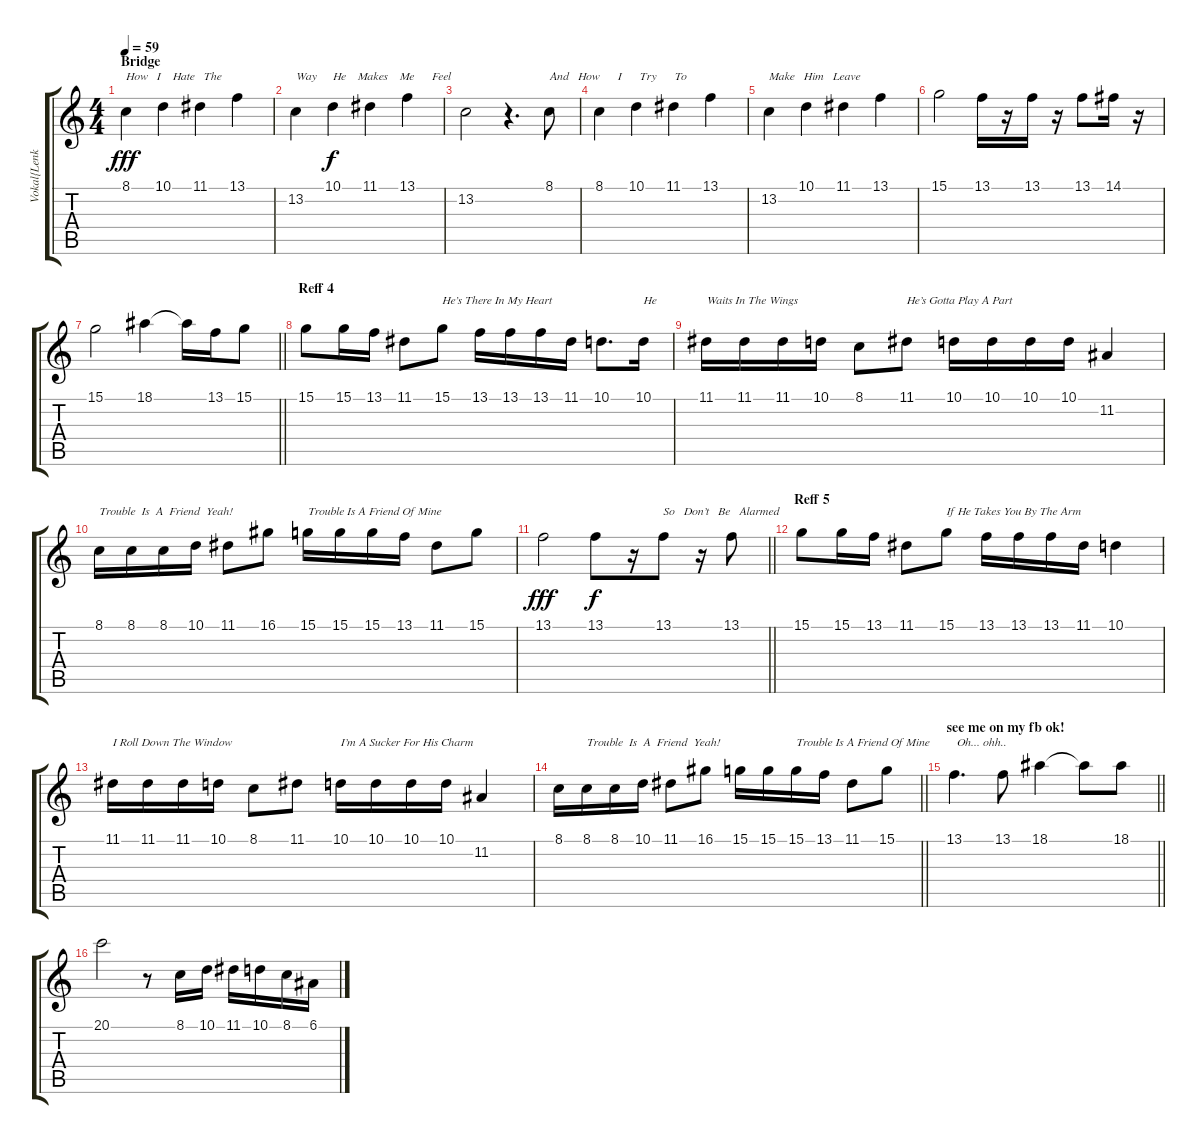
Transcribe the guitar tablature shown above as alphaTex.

\track ("Vokal{Lenka}" "Vokal{Lenk") {instrument choiraahs}
\staff {score tabs}
\tuning (E4 B3 G3 D3 A2 E2) {hide}
\ts (4 4)
\section ("" "Bridge")
\tempo 59
\clef g2
\ks c
8.1.4{txt "How   I    Hate   The " dy fff} 10.1.4 11.1.4 13.1.4 |
13.2.4{txt "Way "} 10.1.4{txt "He    Makes    Me      Feel" dy f} 11.1.4 13.1.4 |
13.2.2 r.4{d} 8.1.8{txt "And   How      I      Try      To "} |
8.1.4 10.1.4 11.1.4 13.1.4 |
13.2.4{txt "Make   Him   Leave"} 10.1.4 11.1.4 13.1.4 |
15.1.2 13.1.16 r.16 13.1.16 r.16 13.1.8 14.1.16 r.16 |
\barLineRight lightlight
15.1.2 18.1.4 18.1{t}.16 13.1.16 15.1.8 |
\section ("" "Reff 4")
15.1.8 15.1.16 13.1.16 11.1.8 15.1.8{txt "He’s There In My Heart"} 13.1.16 13.1.16 13.1.16 11.1.16 10.1.8{d} 10.1.16{txt "He "} |
11.1.16{txt "Waits In The Wings"} 11.1.16 11.1.16 10.1.16 8.1.8 11.1.8{txt "He’s Gotta Play A Part"} 10.1.16 10.1.16 10.1.16 10.1.16 11.2.4 |
8.1.16{txt "Trouble  Is  A  Friend  Yeah!"} 8.1.16 8.1.16 10.1.16 11.1.8 16.1.8 15.1.16{txt "Trouble Is A Friend Of Mine"} 15.1.16 15.1.16 13.1.16 11.1.8 15.1.8 |
\barLineRight lightlight
13.1.2{dy fff} 13.1.8{dy f} r.16 13.1.8{txt "So   Don’t   Be   Alarmed"} r.16 13.1.8 |
\section ("" "Reff 5")
15.1.8 15.1.16 13.1.16 11.1.8 15.1.8{txt "If He Takes You By The Arm"} 13.1.16 13.1.16 13.1.16 11.1.16 10.1.4 |
11.1.16{txt "I Roll Down The Window"} 11.1.16 11.1.16 10.1.16 8.1.8 11.1.8 10.1.16{txt "I’m A Sucker For His Charm"} 10.1.16 10.1.16 10.1.16 11.2.4 |
\barLineRight lightlight
8.1.16 8.1.16{txt "Trouble  Is  A  Friend  Yeah!"} 8.1.16 10.1.16 11.1.8 16.1.8 15.1.16 15.1.16 15.1.16{txt "Trouble Is A Friend Of Mine"} 13.1.16 11.1.8 15.1.8 |
\section ("" "see me on my fb ok!")
\barLineRight lightlight
13.1.4{d txt " Oh... ohh.."} 13.1.8 18.1.4 18.1{t}.8 18.1.8 |
20.1.2 r.8 8.1.16 10.1.16 11.1.16 10.1.16 8.1.16 6.1.16
